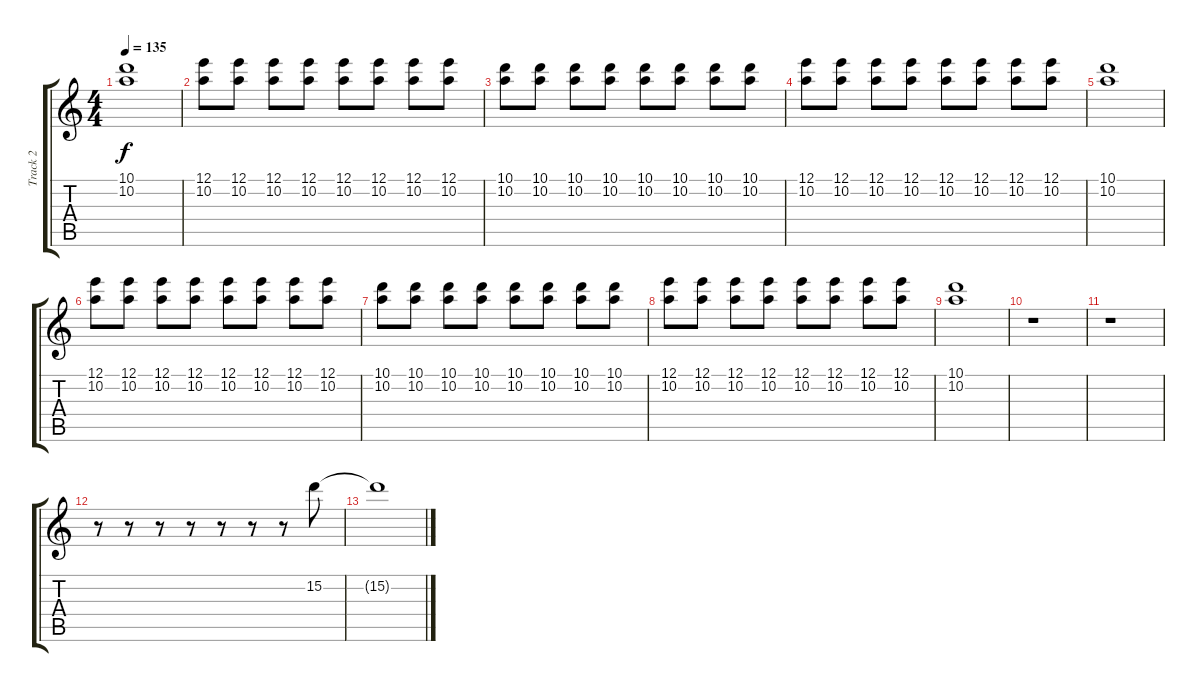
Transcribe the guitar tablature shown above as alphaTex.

\track ("Track 2" "Track 2") {instrument distortionguitar}
\staff {score tabs}
\tuning (E4 B3 G3 D3 A2 E2) {hide}
\ts (4 4)
\tempo 135
\clef g2
\ks c
(10.1 10.2).1{dy f} |
(12.1 10.2).8 (12.1 10.2).8 (12.1 10.2).8 (12.1 10.2).8 (12.1 10.2).8 (12.1 10.2).8 (12.1 10.2).8 (12.1 10.2).8 |
(10.1 10.2).8 (10.1 10.2).8 (10.1 10.2).8 (10.1 10.2).8 (10.1 10.2).8 (10.1 10.2).8 (10.1 10.2).8 (10.1 10.2).8 |
(12.1 10.2).8 (12.1 10.2).8 (12.1 10.2).8 (12.1 10.2).8 (12.1 10.2).8 (12.1 10.2).8 (12.1 10.2).8 (12.1 10.2).8 |
(10.1 10.2).1 |
(12.1 10.2).8 (12.1 10.2).8 (12.1 10.2).8 (12.1 10.2).8 (12.1 10.2).8 (12.1 10.2).8 (12.1 10.2).8 (12.1 10.2).8 |
(10.1 10.2).8 (10.1 10.2).8 (10.1 10.2).8 (10.1 10.2).8 (10.1 10.2).8 (10.1 10.2).8 (10.1 10.2).8 (10.1 10.2).8 |
(12.1 10.2).8 (12.1 10.2).8 (12.1 10.2).8 (12.1 10.2).8 (12.1 10.2).8 (12.1 10.2).8 (12.1 10.2).8 (12.1 10.2).8 |
(10.1 10.2).1 |
r.1 |
r.1 |
r.8 r.8 r.8 r.8 r.8 r.8 r.8 15.2.8 |
15.2{t}.1
